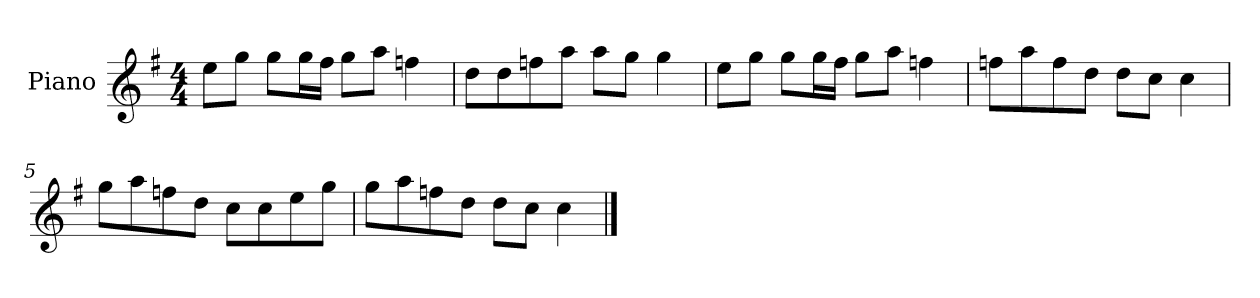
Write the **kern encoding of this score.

**kern
*part1
*staff1
*I"Piano
*I'P-no
*clefG2
*k[f#]
*M4/4
*MM90
=1
8ee\L
8gg\J
8gg\L
16gg\L
16ff#\JJ
8gg\L
8aa\J
4ffn\
=2
8dd\L
8dd\
8ffn\
8aa\J
8aa\L
8gg\J
4gg\
=3
8ee\L
8gg\J
8gg\L
16gg\L
16ff#\JJ
8gg\L
8aa\J
4ffn\
=4
8ffn\L
8aa\
8ff\
8dd\J
8dd\L
8cc\J
4cc\
!!LO:LB:g=z
=5
8gg\L
8aa\
8ffn\
8dd\J
8cc\L
8cc\
8ee\
8gg\J
=6
8gg\L
8aa\
8ffn\
8dd\J
8dd\L
8cc\J
4cc\
==
*-
